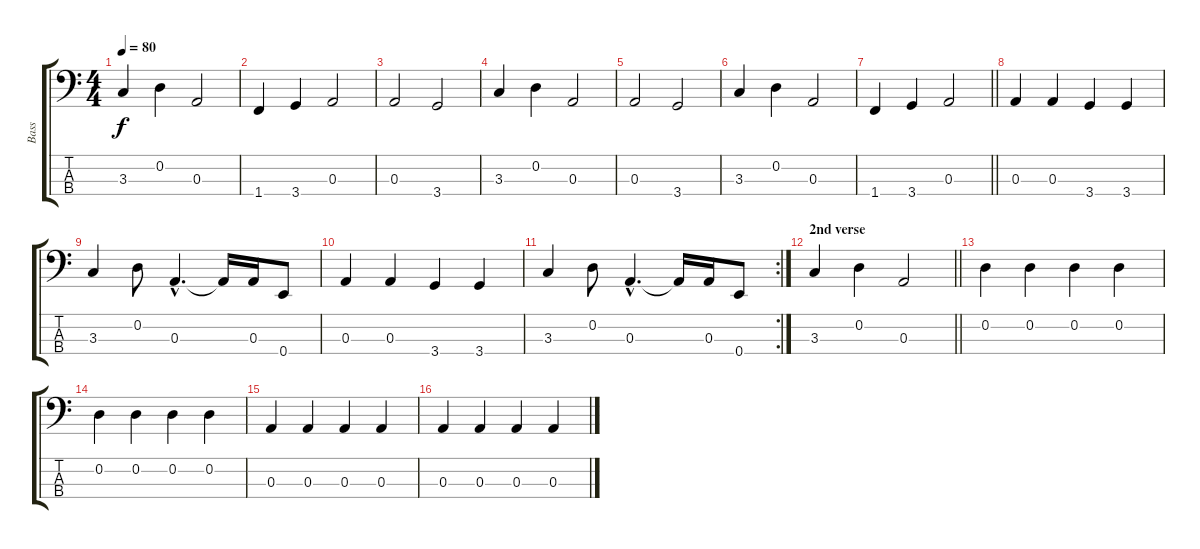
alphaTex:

\track ("Bass" "Bass") {instrument electricbassfinger}
\staff {score tabs}
\tuning (G2 D2 A1 E1) {hide}
\ts (4 4)
\tempo 80
\clef f4
\ks c
3.3.4{dy f} 0.2.4 0.3.2 |
1.4.4 3.4.4 0.3.2 |
0.3.2 3.4.2 |
3.3.4 0.2.4 0.3.2 |
0.3.2 3.4.2 |
3.3.4 0.2.4 0.3.2 |
\barLineRight lightlight
1.4.4 3.4.4 0.3.2 |
0.3.4 0.3.4 3.4.4 3.4.4 |
3.3.4 0.2.8 0.3{hac}.4{d} 0.3{t}.16 0.3.16 0.4.8 |
0.3.4 0.3.4 3.4.4 3.4.4 |
\rc 2
3.3.4 0.2.8 0.3{hac}.4{d} 0.3{t}.16 0.3.16 0.4.8 |
\section ("" "2nd verse")
\barLineRight lightlight
3.3.4 0.2.4 0.3.2 |
0.2.4 0.2.4 0.2.4 0.2.4 |
0.2.4 0.2.4 0.2.4 0.2.4 |
0.3.4 0.3.4 0.3.4 0.3.4 |
0.3.4 0.3.4 0.3.4 0.3.4
